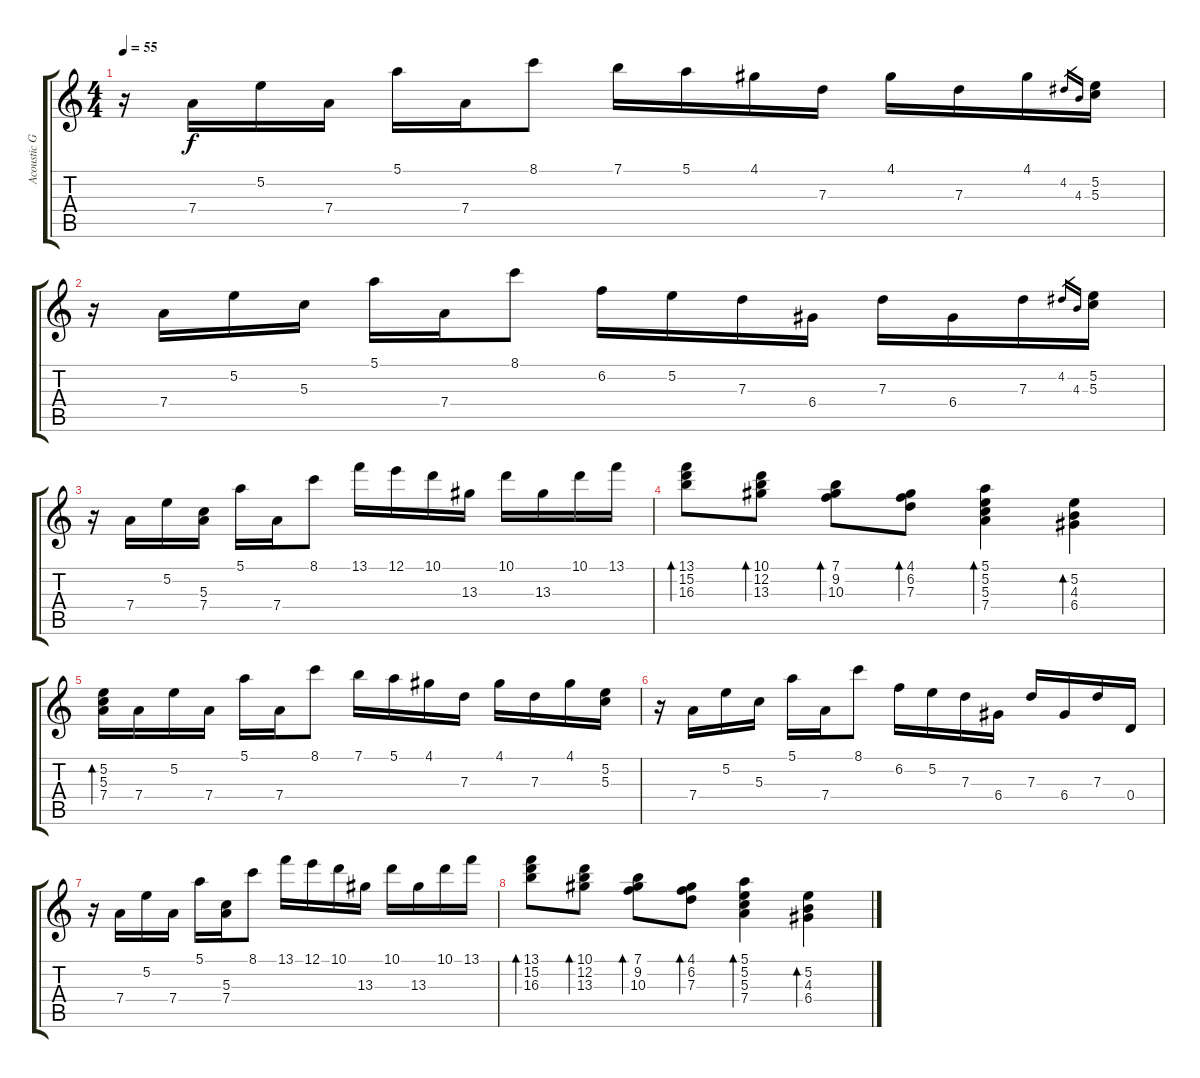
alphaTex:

\track ("Acoustic Guitar" "Acoustic G") {instrument acousticguitarnylon}
\staff {score tabs}
\tuning (E4 B3 G3 D3 A2 E2) {hide}
\ts (4 4)
\tempo 55
\clef g2
\ks c
r.16{dy f instrument acousticguitarnylon} 7.4.16 5.2.16 7.4.16 5.1.16 7.4.16 8.1.8 7.1.16 5.1.16 4.1.16 7.3.16 4.1.16 7.3.16 4.1.16 4.2.16{gr} 4.3.16{gr} (5.2 5.3).16 |
r.16 7.4.16 5.2.16 5.3.16 5.1.16 7.4.16 8.1.8 6.2.16 5.2.16 7.3.16 6.4.16 7.3.16 6.4.16 7.3.16 4.2.16{gr} 4.3.16{gr} (5.2 5.3).16 |
r.16 7.4.16 5.2.16 (5.3 7.4).16 5.1.16 7.4.16 8.1.8 13.1.16 12.1.16 10.1.16 13.3.16 10.1.16 13.3.16 10.1.16 13.1.16 |
(13.1 15.2 16.3).8{bd 240} (10.1 12.2 13.3).8{bd 240} (7.1 9.2 10.3).8{bd 240} (4.1 6.2 7.3).8{bd 240} (5.1 5.2 5.3 7.4).4{bd 240} (5.2 4.3 6.4).4{bd 240} |
(5.2 5.3 7.4).16{bd 240} 7.4.16 5.2.16 7.4.16 5.1.16 7.4.16 8.1.8 7.1.16 5.1.16 4.1.16 7.3.16 4.1.16 7.3.16 4.1.16 (5.2 5.3).16 |
r.16 7.4.16 5.2.16 5.3.16 5.1.16 7.4.16 8.1.8 6.2.16 5.2.16 7.3.16 6.4.16 7.3.16 6.4.16 7.3.16 0.4.16 |
r.16 7.4.16 5.2.16 7.4.16 5.1.16 (5.3 7.4).16 8.1.8 13.1.16 12.1.16 10.1.16 13.3.16 10.1.16 13.3.16 10.1.16 13.1.16 |
(13.1 15.2 16.3).8{bd 240} (10.1 12.2 13.3).8{bd 240} (7.1 9.2 10.3).8{bd 240} (4.1 6.2 7.3).8{bd 240} (5.1 5.2 5.3 7.4).4{bd 240} (5.2 4.3 6.4).4{bd 240}
